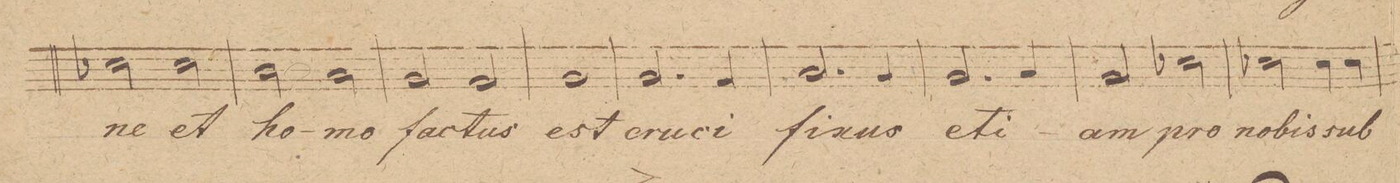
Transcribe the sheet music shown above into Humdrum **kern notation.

**kern	**text	**dynam
*I"Tenore 2do	*	*
*clefC4	*	*
*k[]	*	*
*met(c|)	*	*
*M2/2	*	*
2B-X\	-ne	.
2B-\	et	.
=53	=53	=53
2A\	ho-	.
2G\	-mo	.
=54	=54	=54
2F/	fac-	.
2F/	-tus	.
=55	=55	=55
1F	est	.
=56	=56	=56
2.F/	cru-	.
4E/	-ci-	.
=57	=57	=57
2.G/	-fi-	.
4F/	-xus	.
=58	=58	=58
2.F/	e-	.
4G/	-ti-	.
=59	=59	=59
2F/	-am	.
2B-X\	pro	.
=60	=60	=60
2B-X\	no-	.
4B-\	-bis	.
4B-\	sub	.
=61	=61	=61
*-	*-	*-
